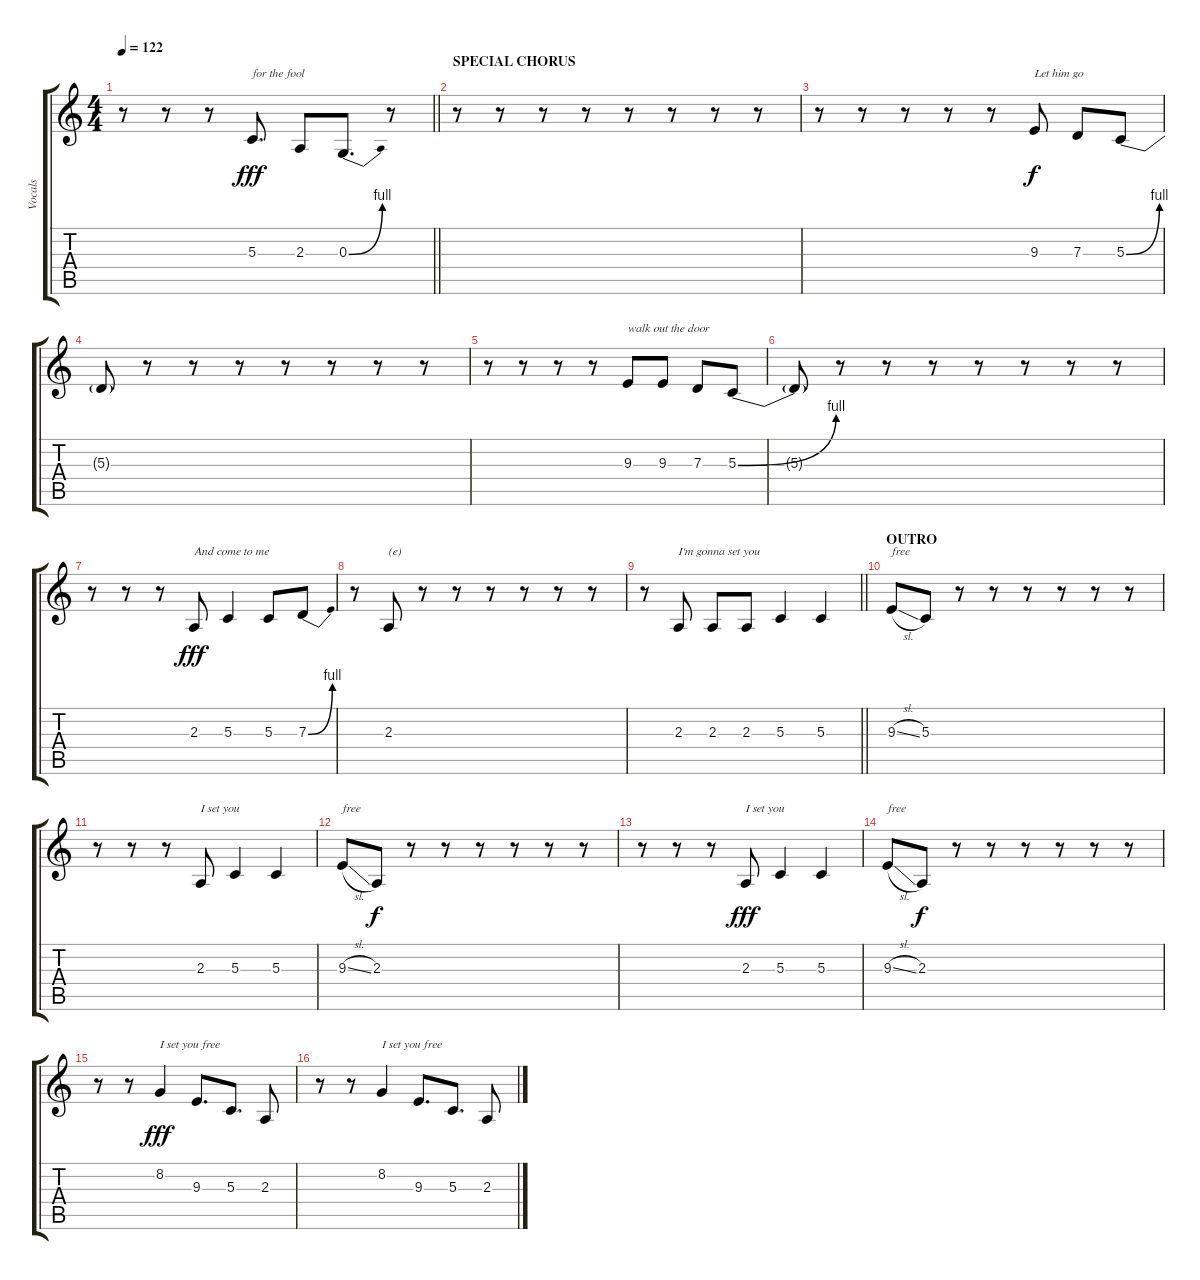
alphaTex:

\track ("Vocals" "Vocals") {instrument lead6voice}
\staff {score tabs}
\tuning (E4 B3 G3 D3 A2 E2) {hide}
\ts (4 4)
\tempo 122
\clef g2
\barLineRight lightlight
\ks c
r.8{dy fff} r.8 r.8 5.3.8{d txt "for the fool"} 2.3.8 0.3{be (bend 0 0 60 4)}.8{d} r.8 |
\section ("" "SPECIAL CHORUS")
r.8 r.8 r.8 r.8 r.8 r.8 r.8 r.8 |
r.8 r.8 r.8 r.8 r.8 9.3.8{txt "Let him go" dy f} 7.3.8 5.3{be (bend 0 0 60 4)}.8 |
5.3{t}.8 r.8 r.8 r.8 r.8 r.8 r.8 r.8 |
r.8 r.8 r.8 r.8 9.3.8{txt "walk out the door"} 9.3.8 7.3.8 5.3{be (bend 0 0 60 4)}.8 |
5.3{t}.8 r.8 r.8 r.8 r.8 r.8 r.8 r.8 |
r.8 r.8 r.8 2.3.8{txt "And come to me" dy fff} 5.3.4 5.3.8 7.3{be (bend 0 0 60 4)}.8 |
r.8 2.3.8{txt "(e)"} r.8 r.8 r.8 r.8 r.8 r.8 |
\barLineRight lightlight
r.8 2.3.8{txt "I'm gonna set you"} 2.3.8 2.3.8 5.3.4 5.3.4 |
\section ("" "OUTRO")
9.3{sl}.8{txt "free"} 5.3.8 r.8 r.8 r.8 r.8 r.8 r.8 |
r.8 r.8 r.8 2.3.8{txt "I set you"} 5.3.4 5.3.4 |
9.3{sl}.8{txt "free"} 2.3.8{dy f} r.8 r.8 r.8 r.8 r.8 r.8 |
r.8 r.8 r.8 2.3.8{txt "I set you" dy fff} 5.3.4 5.3.4 |
9.3{sl}.8{txt "free"} 2.3.8{dy f} r.8 r.8 r.8 r.8 r.8 r.8 |
r.8 r.8 8.2.4{txt "I set you free" dy fff} 9.3.8{d} 5.3.8{d} 2.3.8 |
r.8 r.8 8.2.4{txt "I set you free"} 9.3.8{d} 5.3.8{d} 2.3.8
